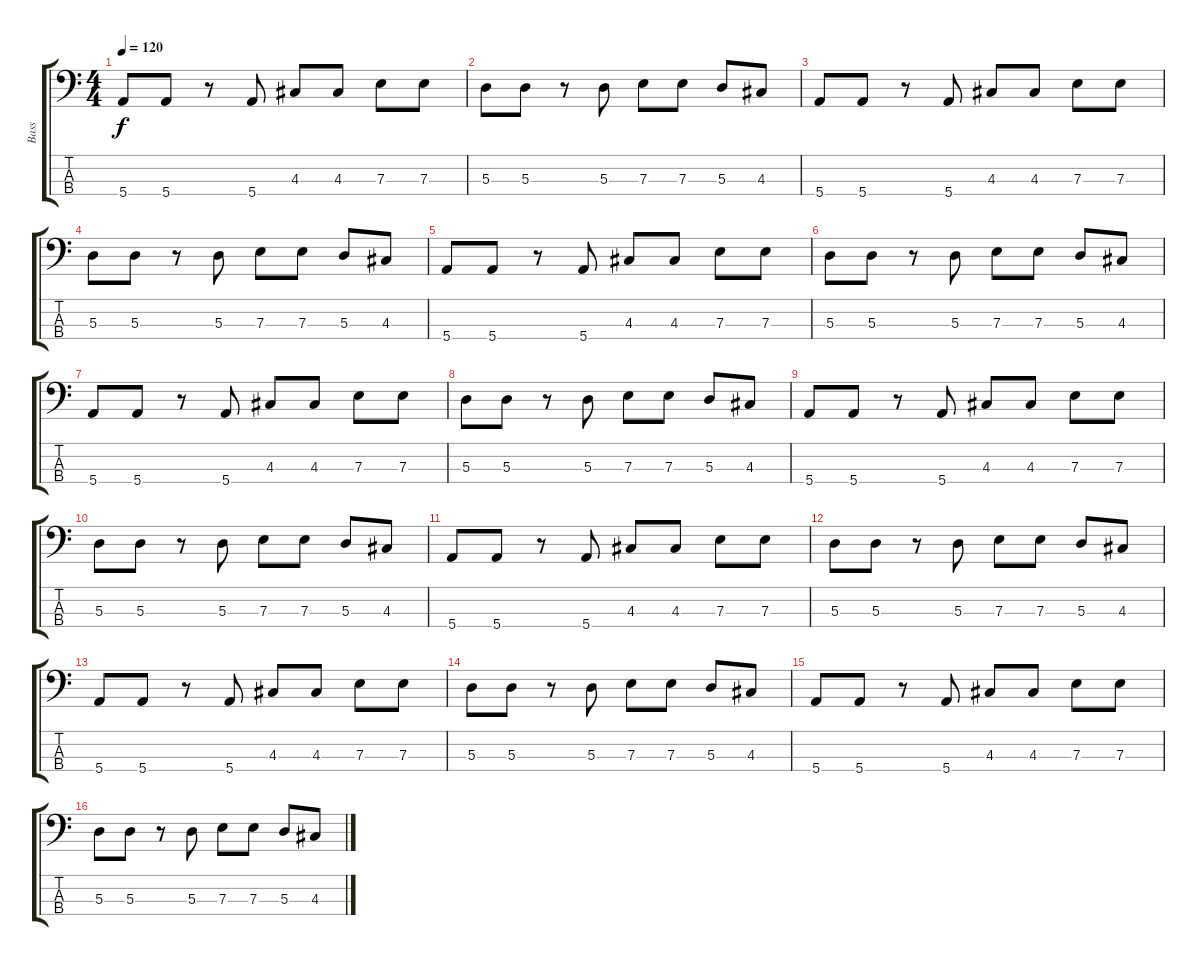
\track ("Bass" "Bass") {instrument electricbassfinger}
\staff {score tabs}
\tuning (G2 D2 A1 E1) {hide}
\ts (4 4)
\tempo 120
\clef f4
\ks c
5.4.8{dy f instrument electricbassfinger} 5.4.8 r.8 5.4.8 4.3.8 4.3.8 7.3.8 7.3.8 |
5.3.8 5.3.8 r.8 5.3.8 7.3.8 7.3.8 5.3.8 4.3.8 |
5.4.8 5.4.8 r.8 5.4.8 4.3.8 4.3.8 7.3.8 7.3.8 |
5.3.8 5.3.8 r.8 5.3.8 7.3.8 7.3.8 5.3.8 4.3.8 |
5.4.8 5.4.8 r.8 5.4.8 4.3.8 4.3.8 7.3.8 7.3.8 |
5.3.8 5.3.8 r.8 5.3.8 7.3.8 7.3.8 5.3.8 4.3.8 |
5.4.8 5.4.8 r.8 5.4.8 4.3.8 4.3.8 7.3.8 7.3.8 |
5.3.8 5.3.8 r.8 5.3.8 7.3.8 7.3.8 5.3.8 4.3.8 |
5.4.8 5.4.8 r.8 5.4.8 4.3.8 4.3.8 7.3.8 7.3.8 |
5.3.8 5.3.8 r.8 5.3.8 7.3.8 7.3.8 5.3.8 4.3.8 |
5.4.8 5.4.8 r.8 5.4.8 4.3.8 4.3.8 7.3.8 7.3.8 |
5.3.8 5.3.8 r.8 5.3.8 7.3.8 7.3.8 5.3.8 4.3.8 |
5.4.8 5.4.8 r.8 5.4.8 4.3.8 4.3.8 7.3.8 7.3.8 |
5.3.8 5.3.8 r.8 5.3.8 7.3.8 7.3.8 5.3.8 4.3.8 |
5.4.8 5.4.8 r.8 5.4.8 4.3.8 4.3.8 7.3.8 7.3.8 |
5.3.8 5.3.8 r.8 5.3.8 7.3.8 7.3.8 5.3.8 4.3.8
